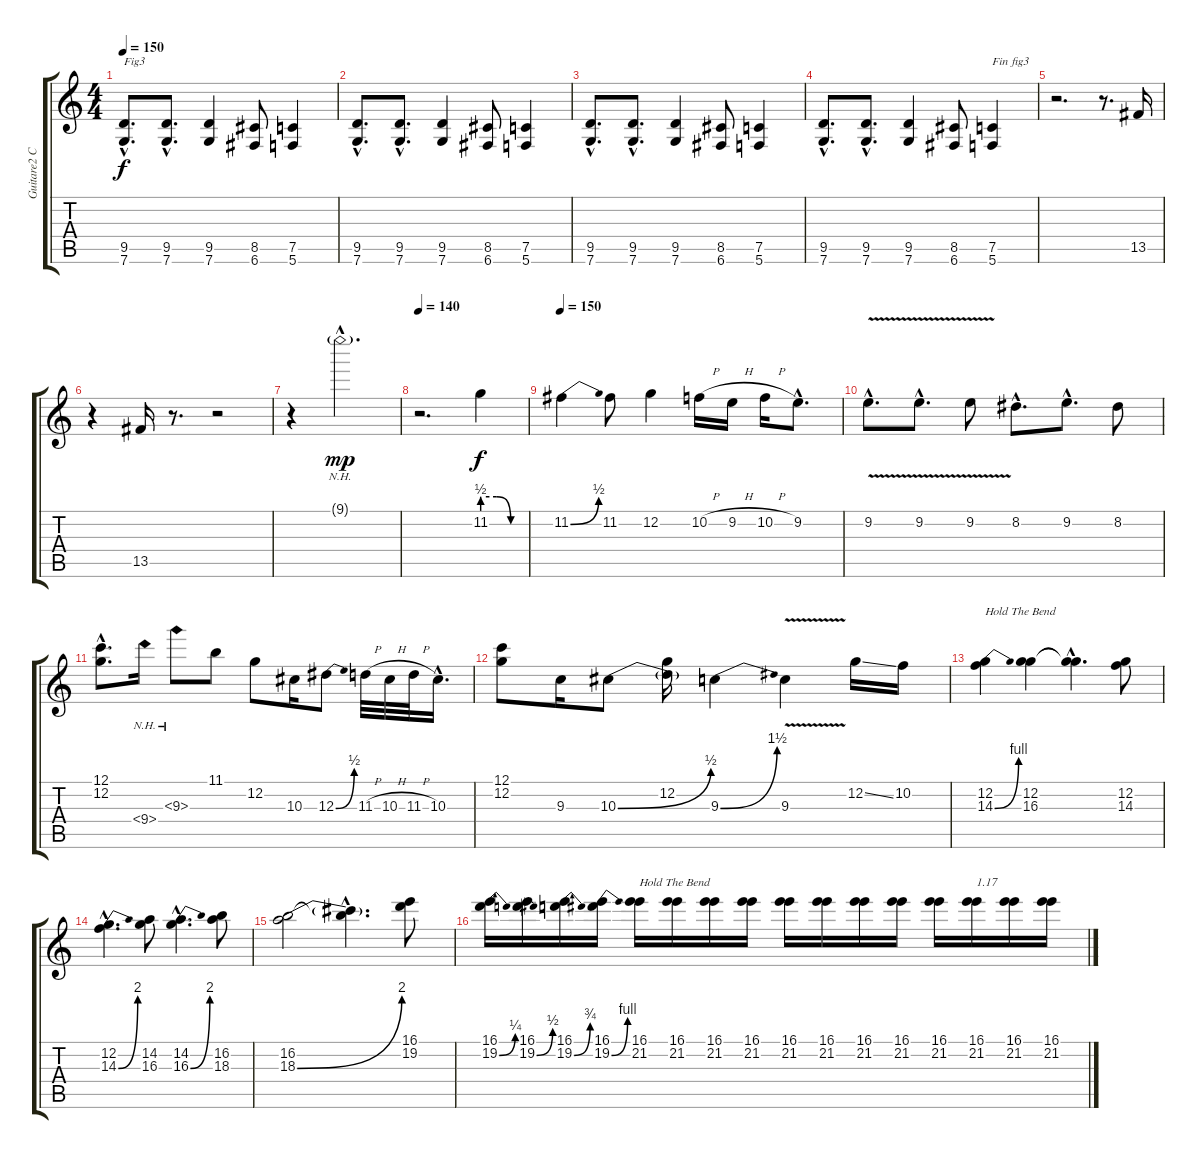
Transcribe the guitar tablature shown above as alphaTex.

\track ("Guitare2 C" "Guitare2 C") {instrument distortionguitar}
\staff {score tabs}
\tuning (C4 G3 Eb3 Bb2 F2 C2) {hide}
\ts (4 4)
\tempo 150
\clef g2
\ks c
(9.5{hac} 7.6{hac}).8{d txt "Fig3" dy f} (9.5{hac} 7.6{hac}).8{d} (9.5 7.6).4 (8.5 6.6).8 (7.5 5.6).4 |
(9.5{hac} 7.6{hac}).8{d} (9.5{hac} 7.6{hac}).8{d} (9.5 7.6).4 (8.5 6.6).8 (7.5 5.6).4 |
(9.5{hac} 7.6{hac}).8{d} (9.5{hac} 7.6{hac}).8{d} (9.5 7.6).4 (8.5 6.6).8 (7.5 5.6).4 |
(9.5{hac} 7.6{hac}).8{d} (9.5{hac} 7.6{hac}).8{d} (9.5 7.6).4 (8.5 6.6).8 (7.5 5.6).4{txt "Fin fig3"} |
r.2{d} r.8{d} 13.5.16 |
r.4 13.5.16 r.8{d} r.2 |
r.4 9.1{nh g hac}.2{d dy mp} |
\tempo 140
r.2{d} 11.2{be (custom 0 2 20 2 40 0 60 0)}.4{dy f} |
\tempo 150
11.2{be (bend 0 0 60 2)}.4 11.2.8 12.2.4 10.2{h}.16 9.2{h}.16 10.2{h}.16 9.2{hac}.8{d} |
9.2{v hac}.8{d} 9.2{v hac}.8{d} 9.2{v}.8 8.2{hac}.8{d} 9.2{hac}.8{d} 8.2.8 |
(12.1{hac} 12.2{hac}).8{d} 9.4{nh}.16 9.3{nh}.8 11.1.8 12.2.8 10.3.16 12.3{be (bend 0 0 60 2)}.8 11.3{h}.32 10.3{h}.32 11.3{h}.32 10.3{hac}.16{d} |
(12.1 12.2).8 9.3.16 10.3{be (bend 0 0 60 2)}.8 (12.2 10.3{t}).16 9.3{be (bend 0 0 60 6)}.4 9.3{v}.4 12.2{ss}.16 10.2.16 |
(12.2 14.3{be (bend 0 0 60 4)}).4{txt "Hold The Bend"} (12.2 16.3).4 (12.2{hac t} 16.3{hac t}).4{d} (12.2 14.3).8 |
(12.2{hac} 14.3{be (bend 0 0 60 8) hac}).4{d} (14.2 16.3).8 (14.2{hac} 16.3{be (bend 0 0 60 8) hac}).4{d} (16.2 18.3).8 |
(16.2 18.3{be (bend 0 0 60 8)}).2 (16.2{hac t} 18.3{hac t}).4{d} (16.1 19.2).8 |
(16.1 19.2{be (bend 0 0 60 1)}).16 (16.1 19.2{be (bend 0 0 60 2)}).16 (16.1 19.2{be (bend 0 0 60 3)}).16 (16.1 19.2{be (bend 0 0 60 4)}).16 (16.1 21.2).16{txt "Hold The Bend"} (16.1 21.2).16 (16.1 21.2).16 (16.1 21.2).16 (16.1 21.2).16 (16.1 21.2).16 (16.1 21.2).16 (16.1 21.2).16 (16.1 21.2).16 (16.1 21.2).16{txt "1.17"} (16.1 21.2).16 (16.1 21.2).16
